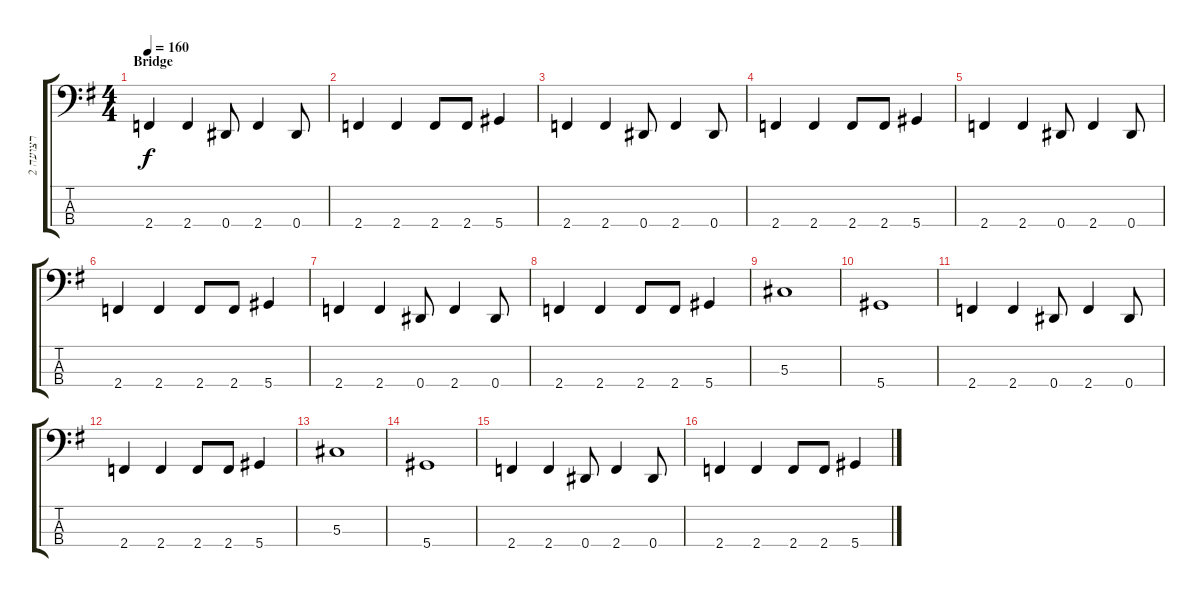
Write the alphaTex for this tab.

\track ("רצועה 2" "רצועה 2") {instrument electricbassfinger}
\staff {score tabs}
\tuning (Gb2 Db2 Ab1 Eb1) {hide}
\ts (4 4)
\section ("" "Bridge")
\tempo 160
\clef f4
\ks eminor
2.4.4{dy f} 2.4.4 0.4.8 2.4.4 0.4.8 |
2.4.4 2.4.4 2.4.8 2.4.8 5.4.4 |
2.4.4 2.4.4 0.4.8 2.4.4 0.4.8 |
2.4.4 2.4.4 2.4.8 2.4.8 5.4.4 |
2.4.4 2.4.4 0.4.8 2.4.4 0.4.8 |
2.4.4 2.4.4 2.4.8 2.4.8 5.4.4 |
2.4.4 2.4.4 0.4.8 2.4.4 0.4.8 |
2.4.4 2.4.4 2.4.8 2.4.8 5.4.4 |
5.3.1 |
5.4.1 |
2.4.4 2.4.4 0.4.8 2.4.4 0.4.8 |
2.4.4 2.4.4 2.4.8 2.4.8 5.4.4 |
5.3.1 |
5.4.1 |
2.4.4 2.4.4 0.4.8 2.4.4 0.4.8 |
2.4.4 2.4.4 2.4.8 2.4.8 5.4.4
